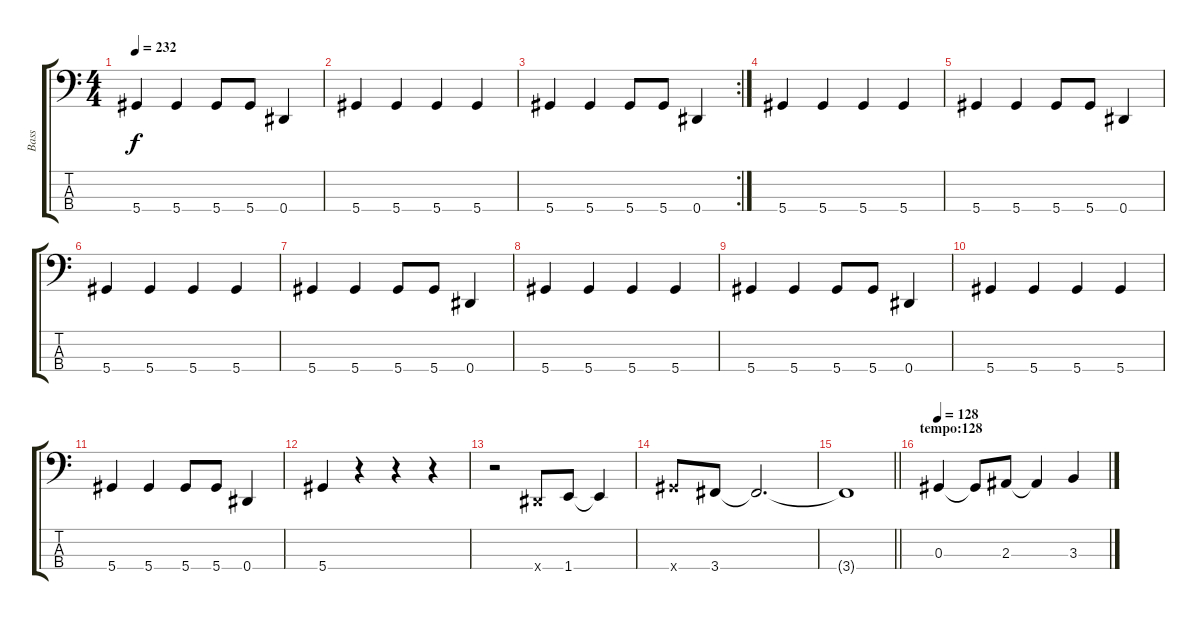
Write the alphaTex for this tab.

\track ("Bass" "Bass") {instrument electricbasspick}
\staff {score tabs}
\tuning (Gb2 Db2 Ab1 Eb1) {hide}
\ts (4 4)
\tempo 232
\clef f4
\ks c
5.4.4{dy f} 5.4.4 5.4.8 5.4.8 0.4.4 |
5.4.4 5.4.4 5.4.4 5.4.4 |
\rc 2
5.4.4 5.4.4 5.4.8 5.4.8 0.4.4 |
5.4.4 5.4.4 5.4.4 5.4.4 |
5.4.4 5.4.4 5.4.8 5.4.8 0.4.4 |
5.4.4 5.4.4 5.4.4 5.4.4 |
5.4.4 5.4.4 5.4.8 5.4.8 0.4.4 |
5.4.4 5.4.4 5.4.4 5.4.4 |
5.4.4 5.4.4 5.4.8 5.4.8 0.4.4 |
5.4.4 5.4.4 5.4.4 5.4.4 |
5.4.4 5.4.4 5.4.8 5.4.8 0.4.4 |
5.4.4 r.4 r.4 r.4 |
r.2 0.4{x}.8 1.4.8 1.4{t}.4 |
5.4{x}.8 3.4.8 3.4{t}.2{d} |
\barLineRight lightlight
3.4{t}.1 |
\section ("" "tempo:128")
\tempo 128
0.3.4 0.3{t}.8 2.3.8 2.3{t}.4 3.3.4
